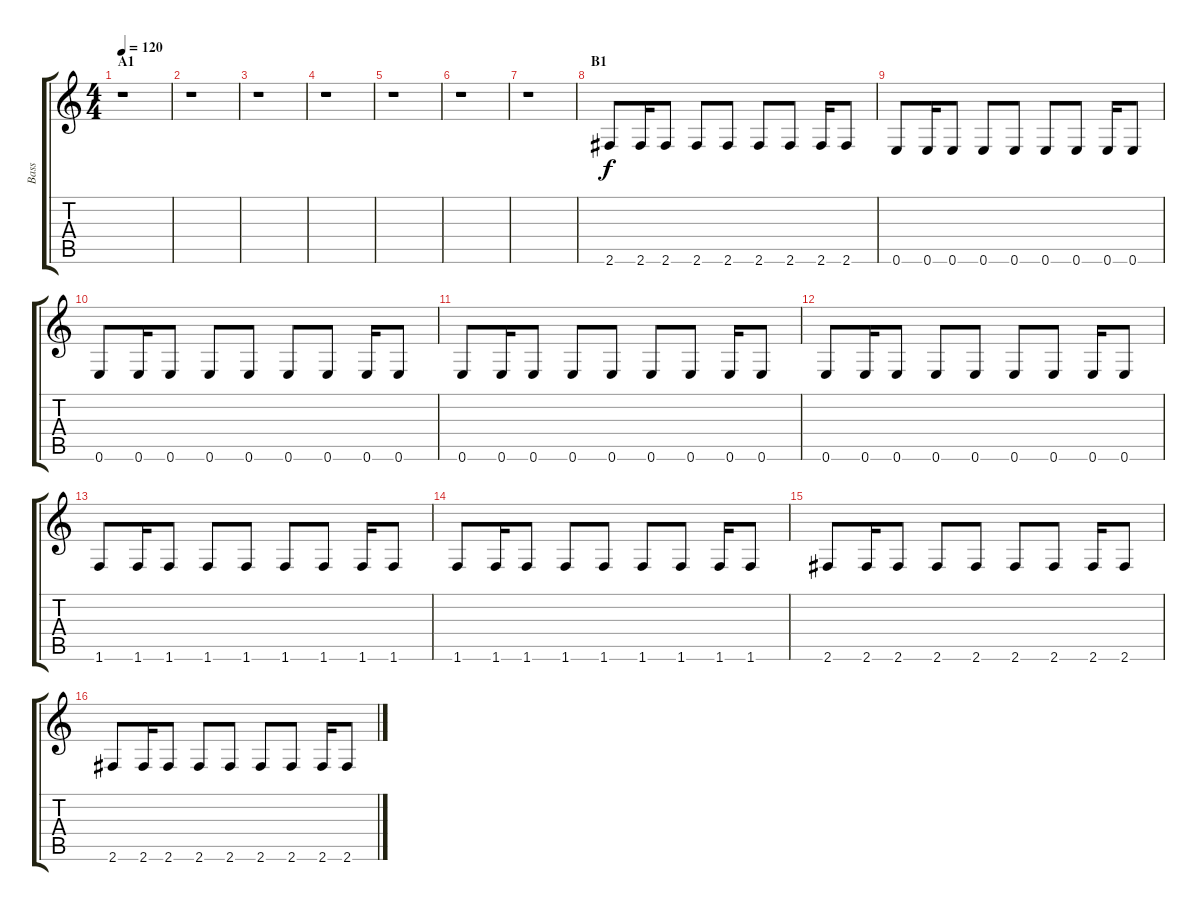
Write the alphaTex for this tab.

\track ("Bass" "Bass") {instrument fretlessbass}
\staff {score tabs}
\tuning (E4 B3 G3 D3 A2 E2) {hide}
\ts (4 4)
\section ("" "A1")
\tempo 120
\clef g2
\ks c
r.1{dy f instrument fretlessbass} |
r.1 |
r.1 |
r.1 |
r.1 |
r.1 |
r.1 |
\section ("" "B1")
2.6.8 2.6.16 2.6.8 2.6.8 2.6.8 2.6.8 2.6.8 2.6.16 2.6.8 |
0.6.8 0.6.16 0.6.8 0.6.8 0.6.8 0.6.8 0.6.8 0.6.16 0.6.8 |
0.6.8 0.6.16 0.6.8 0.6.8 0.6.8 0.6.8 0.6.8 0.6.16 0.6.8 |
0.6.8 0.6.16 0.6.8 0.6.8 0.6.8 0.6.8 0.6.8 0.6.16 0.6.8 |
0.6.8 0.6.16 0.6.8 0.6.8 0.6.8 0.6.8 0.6.8 0.6.16 0.6.8 |
1.6.8 1.6.16 1.6.8 1.6.8 1.6.8 1.6.8 1.6.8 1.6.16 1.6.8 |
1.6.8 1.6.16 1.6.8 1.6.8 1.6.8 1.6.8 1.6.8 1.6.16 1.6.8 |
2.6.8 2.6.16 2.6.8 2.6.8 2.6.8 2.6.8 2.6.8 2.6.16 2.6.8 |
2.6.8 2.6.16 2.6.8 2.6.8 2.6.8 2.6.8 2.6.8 2.6.16 2.6.8
